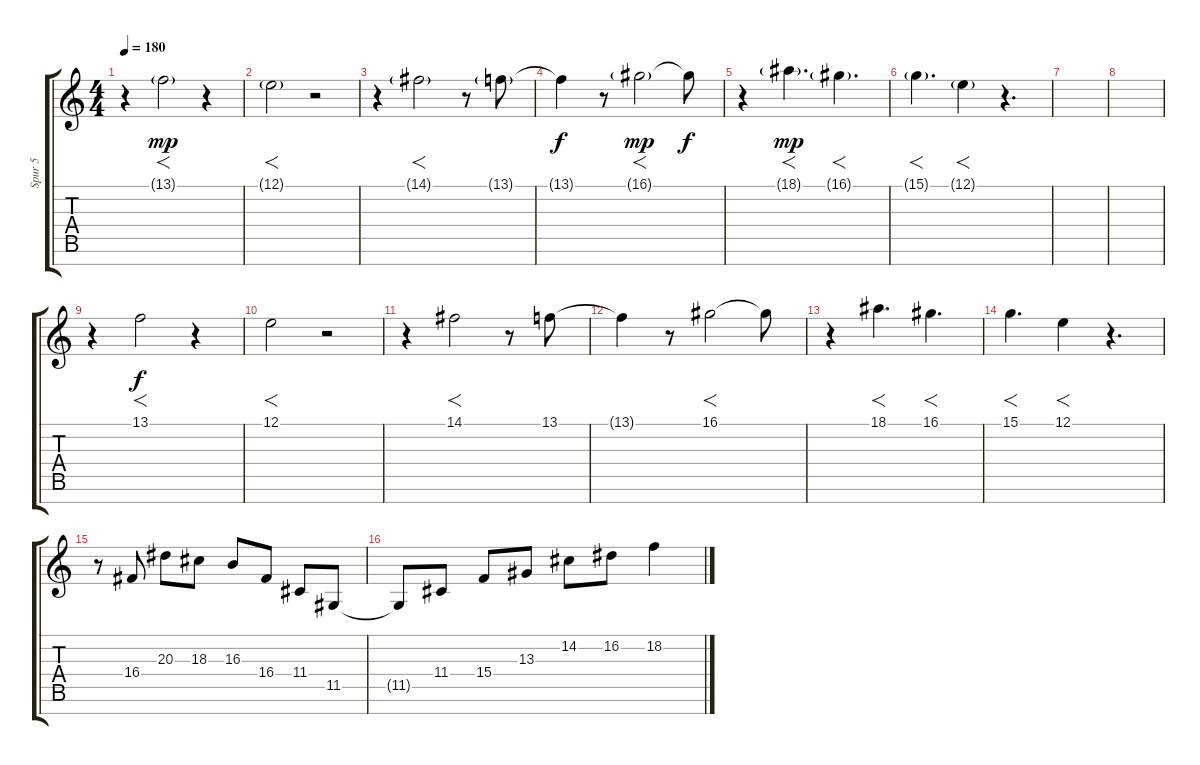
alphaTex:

\track ("Spur 5" "Spur 5") {instrument stringensemble1}
\staff {score tabs}
\tuning (E4 B3 G3 D3 A2 E2 B1) {hide}
\ts (4 4)
\tempo 180
\clef g2
\ks c
r.4{dy f} 13.1{g}.2{f dy mp} r.4 |
12.1{g}.2{f} r.2 |
r.4 14.1{g}.2{f} r.8 13.1{g}.8 |
13.1{t}.4{dy f} r.8 16.1{g}.2{f dy mp} 16.1{t}.8{dy f} |
r.4 18.1{g}.4{f d dy mp} 16.1{g}.4{f d} |
15.1{g}.4{f d} 12.1{g}.4{f} r.4{d} |
|
|
r.4 13.1.2{f dy f} r.4 |
12.1.2{f} r.2 |
r.4 14.1.2{f} r.8 13.1.8 |
13.1{t}.4 r.8 16.1.2{f} 16.1{t}.8 |
r.4 18.1.4{f d} 16.1.4{f d} |
15.1.4{f d} 12.1.4{f} r.4{d} |
r.8 16.4.8 20.3.8 18.3.8 16.3.8 16.4.8 11.4.8 11.5.8 |
11.5{t}.8 11.4.8 15.4.8 13.3.8 14.2.8 16.2.8 18.2.4
